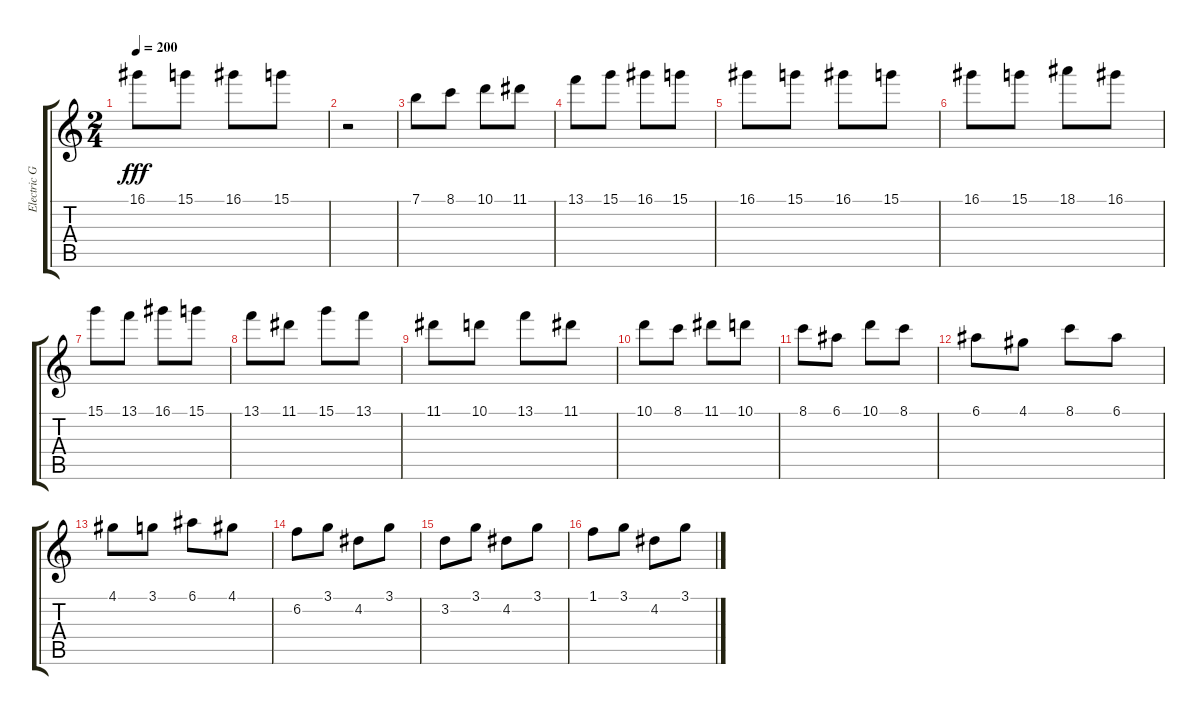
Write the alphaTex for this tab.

\track ("Electric Guitar 2" "Electric G") {instrument overdrivenguitar}
\staff {score tabs}
\tuning (E4 B3 G3 D3 A2 E2) {hide}
\ts (2 4)
\tempo 200
\clef g2
\ks c
16.1.8{dy fff} 15.1.8 16.1.8 15.1.8 |
r.2 |
7.1.8 8.1.8 10.1.8 11.1.8 |
13.1.8 15.1.8 16.1.8 15.1.8 |
16.1.8 15.1.8 16.1.8 15.1.8 |
16.1.8 15.1.8 18.1.8 16.1.8 |
15.1.8 13.1.8 16.1.8 15.1.8 |
13.1.8 11.1.8 15.1.8 13.1.8 |
11.1.8 10.1.8 13.1.8 11.1.8 |
10.1.8 8.1.8 11.1.8 10.1.8 |
8.1.8 6.1.8 10.1.8 8.1.8 |
6.1.8 4.1.8 8.1.8 6.1.8 |
4.1.8 3.1.8 6.1.8 4.1.8 |
6.2.8 3.1.8 4.2.8 3.1.8 |
3.2.8 3.1.8 4.2.8 3.1.8 |
1.1.8 3.1.8 4.2.8 3.1.8
